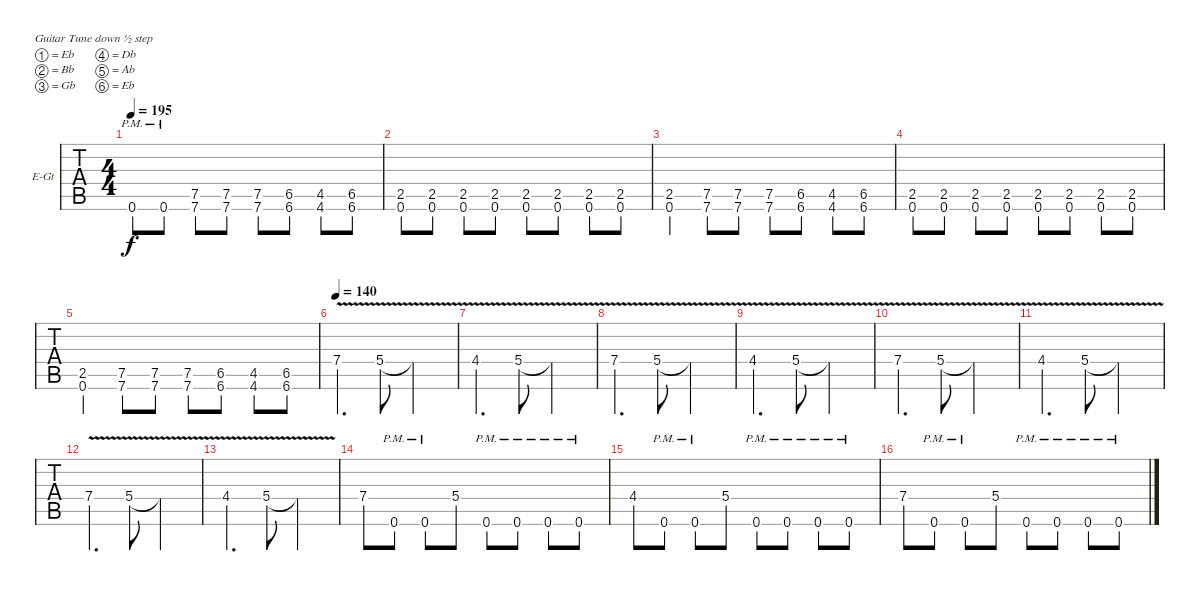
\bracketExtendMode groupsimilarinstruments
\firstSystemTrackNameOrientation horizontal
\otherSystemsTrackNameOrientation horizontal
\track ("Юрий Мелисов" "E-Gt") {instrument distortionguitar}
\staff {tabs}
\tuning (Eb4 Bb3 Gb3 Db3 Ab2 Eb2)
\ts (4 4)
\tempo 195
\clef g2
\ks c
0.6{pm}.8{dy f} 0.6{pm}.8 (7.5 7.6).8 (7.5 7.6).8 (7.5 7.6).8 (6.5 6.6).8 (4.5 4.6).8 (6.5 6.6).8 |
(2.5 0.6).8 (2.5 0.6).8 (2.5 0.6).8 (2.5 0.6).8 (2.5 0.6).8 (2.5 0.6).8 (2.5 0.6).8 (2.5 0.6).8 |
(2.5 0.6).4 (7.5 7.6).8 (7.5 7.6).8 (7.5 7.6).8 (6.5 6.6).8 (4.5 4.6).8 (6.5 6.6).8 |
(2.5 0.6).8 (2.5 0.6).8 (2.5 0.6).8 (2.5 0.6).8 (2.5 0.6).8 (2.5 0.6).8 (2.5 0.6).8 (2.5 0.6).8 |
(2.5 0.6).4 (7.5 7.6).8 (7.5 7.6).8 (7.5 7.6).8 (6.5 6.6).8 (4.5 4.6).8 (6.5 6.6).8 |
\tempo 140
7.4{v}.4{d} 5.4{v}.8 5.4{v t}.2 |
4.4{v}.4{d} 5.4{v}.8 5.4{v t}.2 |
7.4{v}.4{d} 5.4{v}.8 5.4{v t}.2 |
4.4{v}.4{d} 5.4{v}.8 5.4{v t}.2 |
7.4{v}.4{d} 5.4{v}.8 5.4{v t}.2 |
4.4{v}.4{d} 5.4{v}.8 5.4{v t}.2 |
7.4{v}.4{d} 5.4{v}.8 5.4{v t}.2 |
4.4{v}.4{d} 5.4{v}.8 5.4{v t}.2 |
7.4.8 0.6{pm}.8 0.6{pm}.8 5.4.8 0.6{pm}.8 0.6{pm}.8 0.6{pm}.8 0.6{pm}.8 |
4.4.8 0.6{pm}.8 0.6{pm}.8 5.4.8 0.6{pm}.8 0.6{pm}.8 0.6{pm}.8 0.6{pm}.8 |
7.4.8 0.6{pm}.8 0.6{pm}.8 5.4.8 0.6{pm}.8 0.6{pm}.8 0.6{pm}.8 0.6{pm}.8
